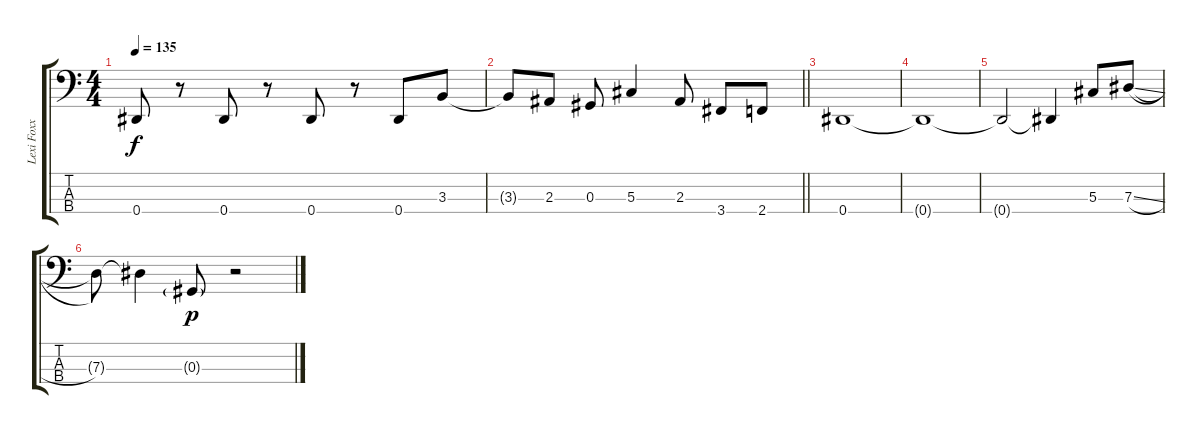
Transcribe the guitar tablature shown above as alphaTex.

\track ("Lexi Foxx Bass" "Lexi Foxx ") {instrument electricbassfinger}
\staff {score tabs}
\tuning (Gb2 Db2 Ab1 Eb1) {hide}
\ts (4 4)
\tempo 135
\clef f4
\ks c
0.4.8{dy f} r.8 0.4.8 r.8 0.4.8 r.8 0.4.8 3.3.8 |
\barLineRight lightlight
3.3{t}.8 2.3.8 0.3.8 5.3.4 2.3.8 3.4.8 2.4.8 |
0.4.1 |
0.4{t}.1 |
0.4{t}.2 0.4{t}.4 5.3.8 7.3{sl}.8 |
7.3{t}.8 7.3{t}.4 0.3{g}.8{dy p} r.2
